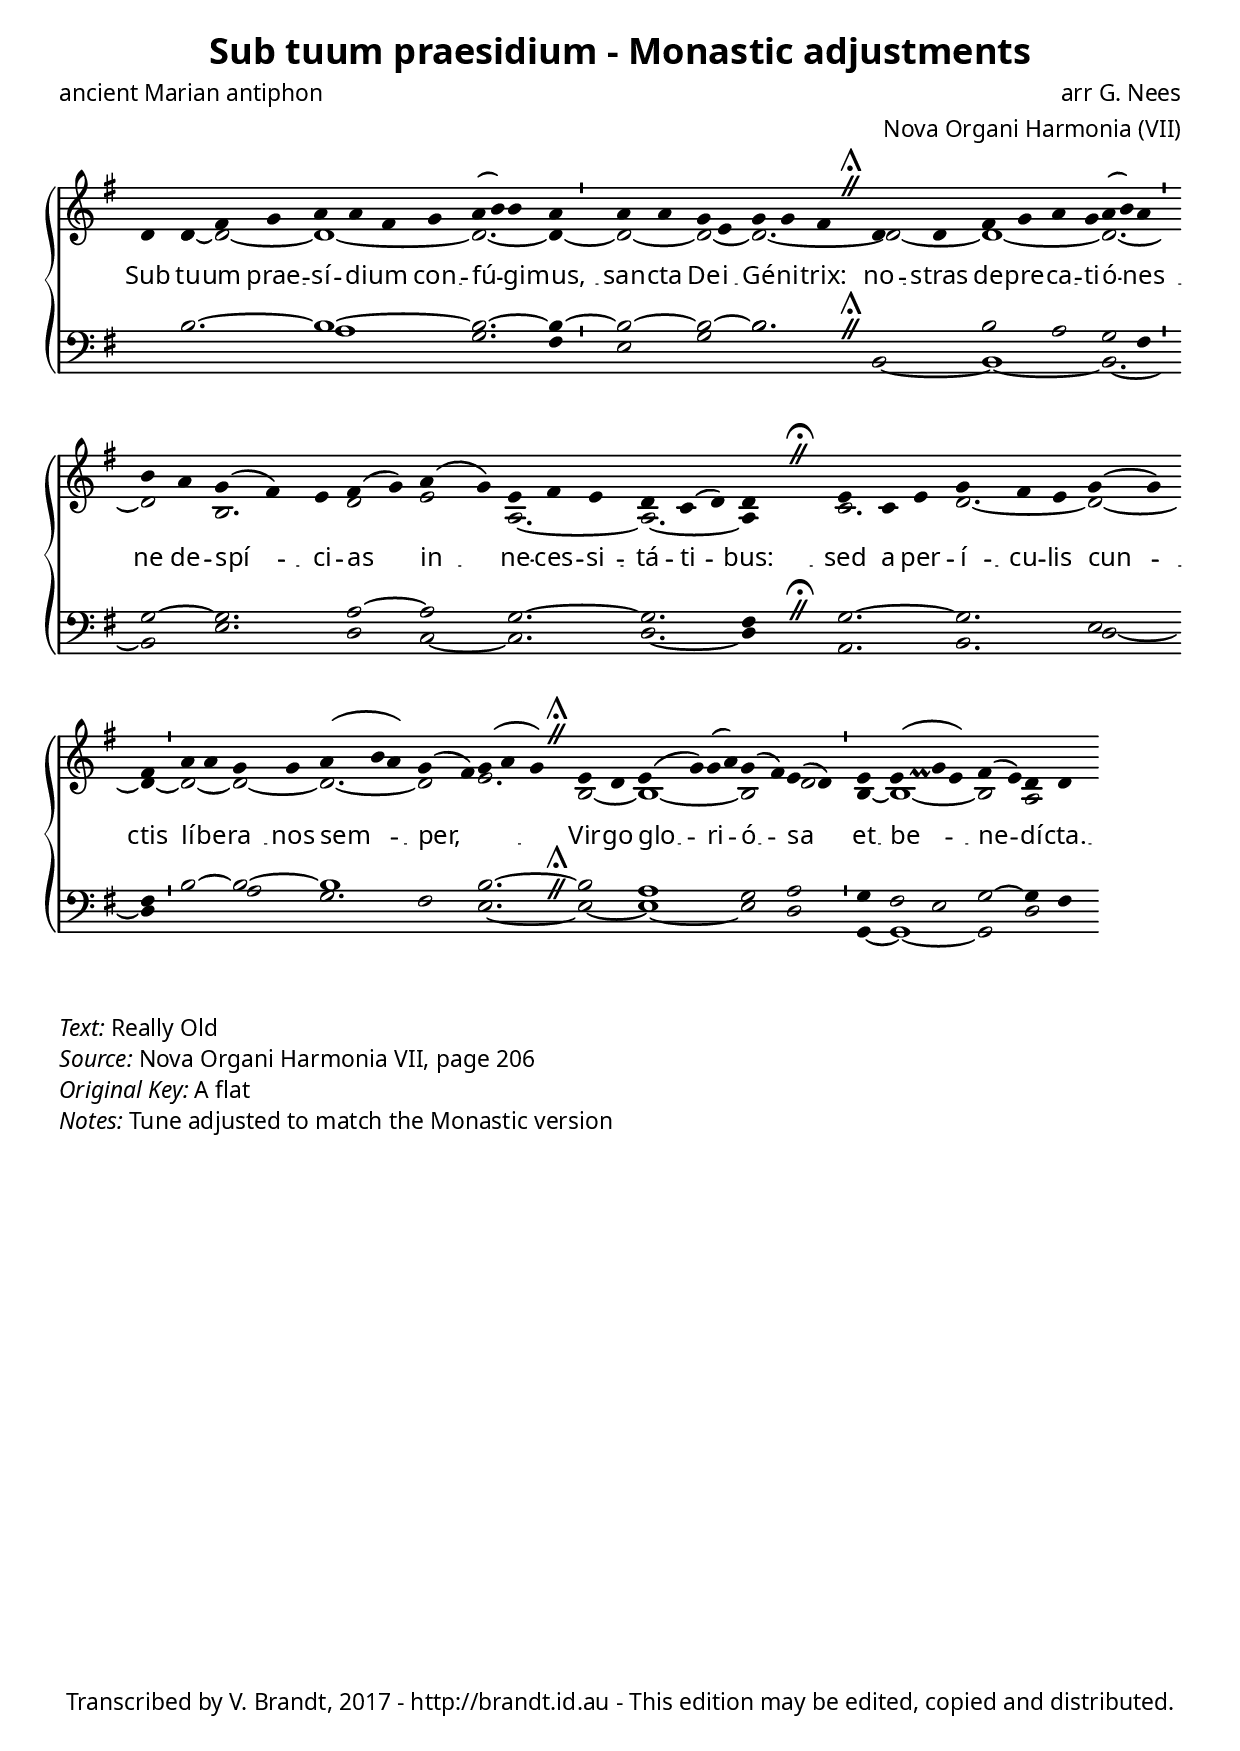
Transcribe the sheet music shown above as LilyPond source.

\version "2.18.2"

\include "gregorian.ly"

\paper
{
        #(set-paper-size "a4")
	#(define fonts
	 (make-pango-font-tree "LinuxLibertineO"
	 		       "Lucida Sans"
			       "Nimbus Mono"
			       (/ 20 20)))
    %indent = 0.0
    %line-width = 185 \mm
    %between-system-space = 5 \mm
    between-system-padding = #1
    ragged-bottom = ##t
    %top-margin = 0.1 \mm
    %bottom-margin = 0.1 \mm
    %foot-separation = 0.1 \mm
    %head-separation = 0.1 \mm
    %before-title-space = 0.1 \mm
    %between-title-space = 0.1 \mm
    %after-title-space = 0.1 \mm
    %paper-height = 32 \cm
    %print-page-number = ##t
    %print-first-page-number = ##t
    %ragged-last-bottom
    %horizontal-shift
    %system-count
    %left-margin
    %paper-width
    %printallheaders
    %systemSeparatorMarkup
}


%#(set-global-staff-size 23)

\header {
        title = "Sub tuum praesidium - Monastic adjustments"
        poet = "ancient Marian antiphon"
        meter = ""
        composer = "arr G. Nees"
        arranger = "Nova Organi Harmonia (VII)"
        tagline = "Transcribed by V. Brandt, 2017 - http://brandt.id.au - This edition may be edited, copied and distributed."
}

XinO = {
  \once \override NoteHead.stencil = #ly:text-interface::print
  \once \override NoteHead.text = \markup {
   % \combine
    %  \halign #-0.7 \draw-circle #0.85 #0.2 ##f
      \musicglyph #"scripts.prall"
  }
}

global = {
       \key aes \major
}

chant = \relative c' {
%  \set Score.timing = ##f
        \voiceOne
        ees ees g aes bes bes g aes bes( c) c bes \divisioMinima
        bes bes aes f aes aes g \divisioMaior
        ees ees g aes bes aes bes( c) bes \divisioMinima
        c bes aes( g) f g( aes) bes( aes) f g f ees des( ees) ees \divisioMaxima
        f des f aes g f aes( aes) g \divisioMinima
        bes bes aes aes bes( c bes) aes( g) aes( bes aes) \divisioMaior
        f ees f( aes) aes( bes) aes( g) f( ees) \divisioMinima
        f f( \XinO g aes f) g( f) ees ees
        \finalis
        } 	

alt = \relative c' {
       \voiceTwo
       s4 ees~ ees2~ ees1~ ees2.~ ees4~
       ees2~ ees2~ ees2.~
       ees2~ ees1~ ees2.~
       ees2 c2. ees2 f bes,2.~ bes2.~ bes4
       des2. ees2.~ ees2~ ees4~
       ees2~ ees~ ees2.~ ees2 f2.
       c2~ c1~ c2 ees
       c4~ c1~ c2 bes2
       }

ten = \relative c' {
       \voiceThree
       s4 c2.~ c1~ c2.~ c4~ \divisioMinima
       c2~ c~ c2. \divisioMaior
       s2 c2 bes aes g4 \divisioMinima
       aes2~ aes2. bes2~ bes aes2.~ aes2. g4 \divisioMaxima
       aes2.~ aes f2 g4 \divisioMinima
       c2~ c~ c1~ s4 c2.~ \divisioMaior
       c2 bes1 aes2 bes \divisioMinima
       aes4 g2 f aes~ aes4 g \finalis
       }

bass = \relative c' {
       \voiceFour
       s1 bes1 aes2. g4
       f2 aes c2.
       c,2~ c1~ c2.~
       c2 f2. ees2 des~ des2. ees2.~ ees4
       bes2. c ees2~ ees4
       s2 bes'2 aes2. g2 f2.~
       f2~ f1~ f2 ees
       aes,4~ aes1~ aes2 ees'2
       }

verba = \lyricmode {
Sub tu -- um prae -- sí -- di -- um con -- fú -- gi -- mus,
san -- cta De -- i Gé -- ni -- trix:
no -- stras de -- pre -- ca -- ti -- ó -- nes
ne de -- spí -- ci -- as in ne -- ces -- si -- tá -- ti -- bus:
sed a per -- í -- cu -- lis cun -- ctis
lí -- be -- ra nos sem -- per, _
Vir -- go glo -- ri -- ó -- sa
et be -- ne -- dí -- cta.
       }


\score {
        \transpose aes g
        <<
	\new GrandStaff <<
	    \set Score.midiInstrument = "Pipe Organ"
	    %\set Score.midiInstrument = "Choir Aahs"
	\new Staff = "plainchant" <<
          \clef treble
          \global 
          \new Voice = "melody" \chant
	  \new Lyrics \lyricsto "melody" \verba
          \new Voice = "alto" << \alt >>
                  >>
	\new Staff = bass <<
          \global
             \clef bass
            \new Voice = "tenors" << \ten >> 
            \new Voice = "bass" << \bass >>
	  >>
        >>
        >>
	\midi { }
	\layout{
            \context {
               \Staff
               \remove "Time_signature_engraver"
               \hide BarLine
               \override Beam #'transparent = ##t
               \override Stem #'transparent = ##t
             }
            \context {
                \GrandStaff
                \remove "Span_bar_engraver"
            }
            \context {
               \Lyrics
               \consists "Bar_engraver"
             }
             \context {
               \Score
               barAlways = ##t
             }
	}
}

 

\markup
{
    \column
    {
	\line{\italic Text: Really Old}
%%\line{\italic Music: }
%	\line{\italic Arrangement: G. Nees (?)}
%	%\line{\italic {Words and Music:} }
%	%\line{\italic {Tune Name:} }
%	%\line{\italic {Poetic Meter:} }
	\line{\italic Source: Nova Organi Harmonia VII, page 206}
        \line{\italic {Original Key:} A flat}
        \line{\italic {Notes:} Tune adjusted to match the Monastic version}
 }
}
